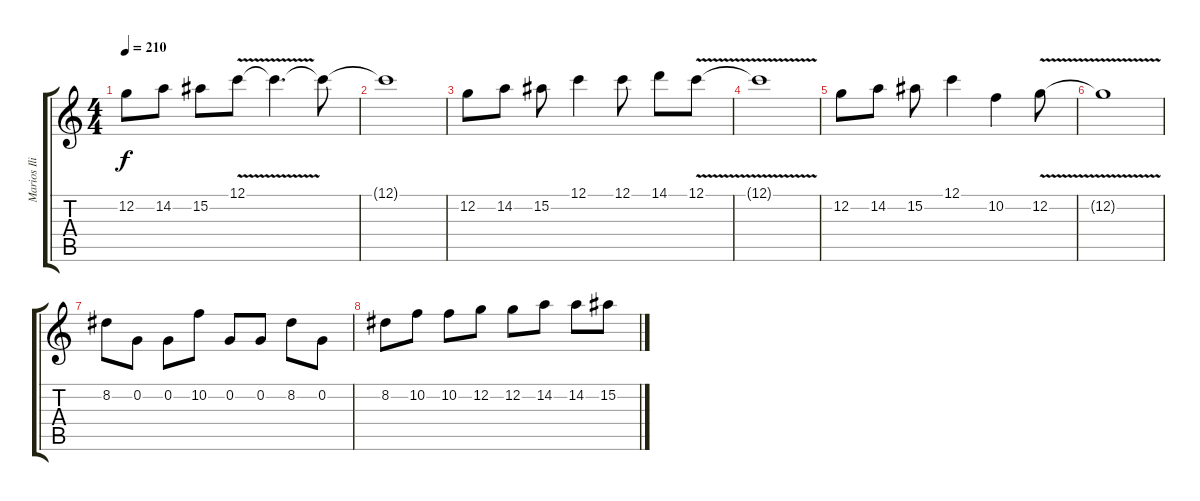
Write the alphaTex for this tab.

\track ("Marios Iliopoulos " "Marios Ili") {instrument distortionguitar}
\staff {score tabs}
\tuning (C4 G3 Eb3 Bb2 F2 C2) {hide}
\ts (4 4)
\tempo 210
\clef g2
\ks c
12.2.8{dy f} 14.2.8 15.2.8 12.1{v}.8 12.1{t}.4{d} 12.1{t}.8 |
12.1{t}.1 |
12.2.8 14.2.8 15.2.8 12.1.4 12.1.8 14.1.8 12.1{v}.8 |
12.1{t}.1 |
12.2.8 14.2.8 15.2.8 12.1.4 10.2.4 12.2{v}.8 |
12.2{t}.1 |
8.2.8 0.2.8 0.2.8 10.2.8 0.2.8 0.2.8 8.2.8 0.2.8 |
8.2.8 10.2.8 10.2.8 12.2.8 12.2.8 14.2.8 14.2.8 15.2.8
